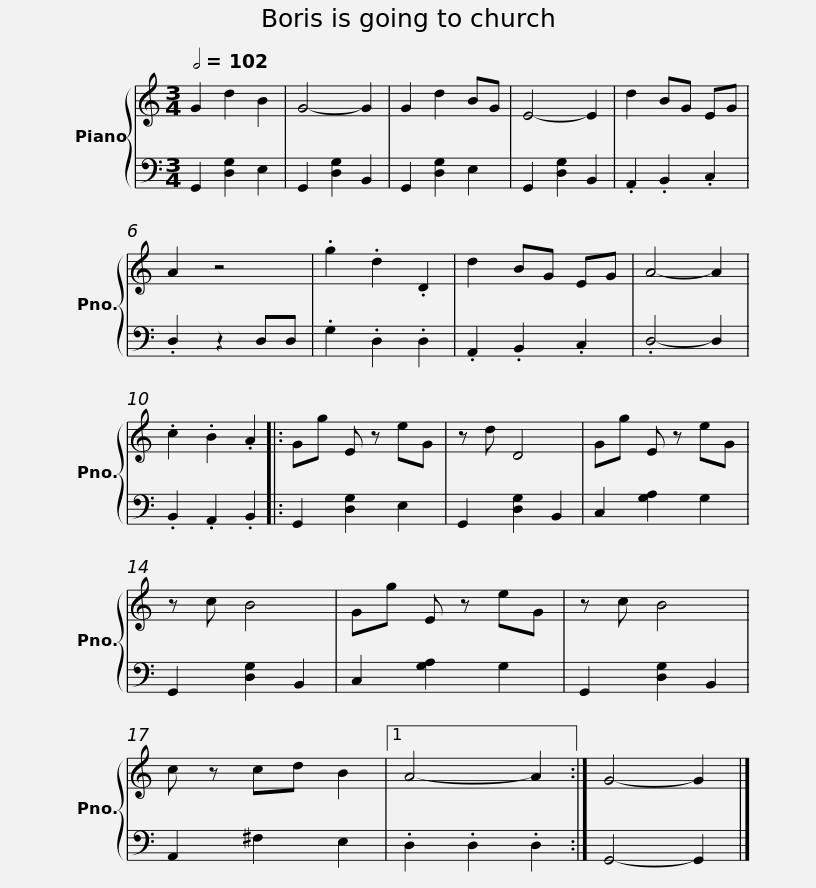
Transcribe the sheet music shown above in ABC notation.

X:1
%%score { 1 | 2 }
L:1/8
Q:1/2=102
M:3/4
I:linebreak $
K:C
V:1 treble
V:2 bass
V:1
 G2 d2 B2 | G4- G2 | G2 d2 BG | E4- E2 |$ d2 BG EG | %5
 A2 z4 | .g2 .d2 .D2 | d2 BG EG | A4- A2 | .c2 .B2 .A2 |:$ %10
 Gg E z eG | z d D4 | Gg E z eG | z c B4 | Gg E z eG | %15
 z c B4 |$ c z cd B2 |1 A4- A2 :| G4- G2 |] %19
V:2
 G,,2 [D,G,]2 E,2 | G,,2 [D,G,]2 B,,2 | G,,2 [D,G,]2 E,2 | G,,2 [D,G,]2 B,,2 |$ .A,,2 .B,,2 .C,2 | %5
 .D,2 z2 D,D, | .G,2 .D,2 .D,2 | .A,,2 .B,,2 .C,2 | .D,4- D,2 | .B,,2 .A,,2 .B,,2 |:$ %10
 G,,2 [D,G,]2 E,2 | G,,2 [D,G,]2 B,,2 | C,2 [G,A,]2 G,2 | G,,2 [D,G,]2 B,,2 | C,2 [G,A,]2 G,2 | %15
 G,,2 [D,G,]2 B,,2 |$ A,,2 ^F,2 E,2 |1 .D,2 .D,2 .D,2 :| G,,4- G,,2 |] %19
